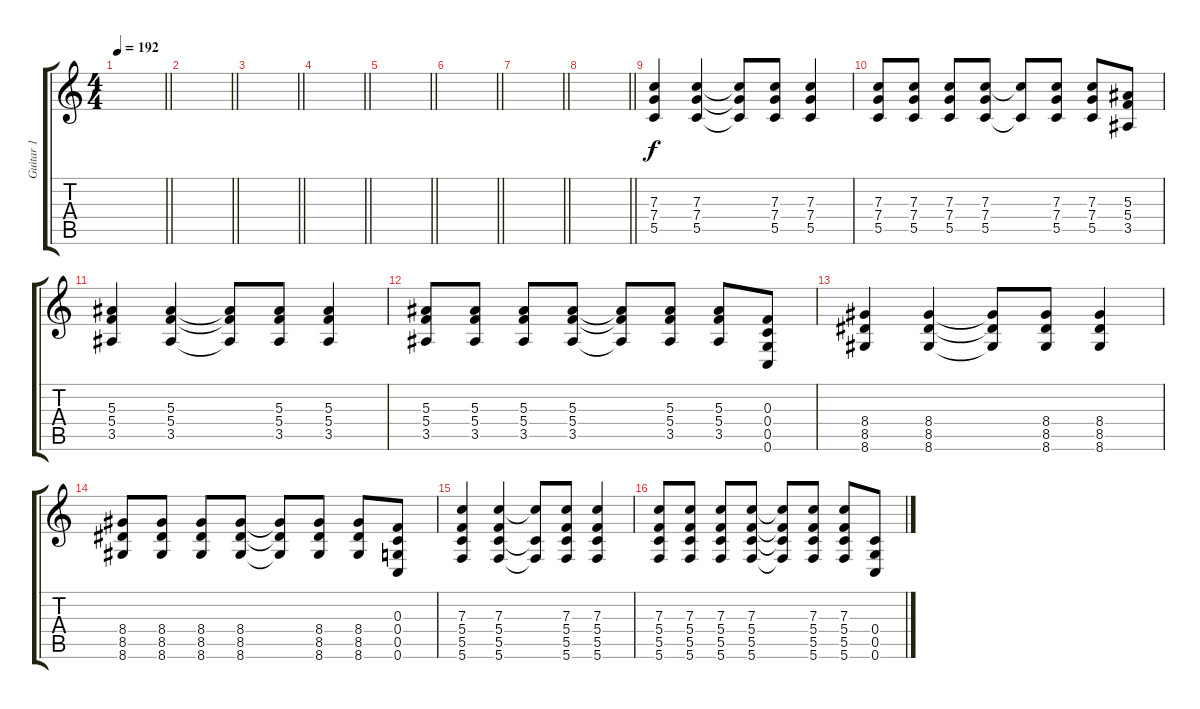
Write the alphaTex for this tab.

\track ("Guitar 1" "Guitar 1") {instrument distortionguitar}
\staff {score tabs}
\tuning (D4 A3 F3 C3 G2 C2) {hide}
\ts (4 4)
\tempo 192
\clef g2
\barLineRight lightlight
\ks c
|
\barLineRight lightlight
|
\barLineRight lightlight
|
\barLineRight lightlight
|
\barLineRight lightlight
|
\barLineRight lightlight
|
\barLineRight lightlight
|
\barLineRight lightlight
|
(7.3 7.4 5.5).4 (7.3 7.4 5.5).4 (7.3{t} 7.4{t} 5.5{t}).8 (7.3 7.4 5.5).8 (7.3 7.4 5.5).4 |
(7.3 7.4 5.5).8 (7.3 7.4 5.5).8 (7.3 7.4 5.5).8 (7.3 7.4 5.5).8 (7.3{t} 5.5{t}).8 (7.3 7.4 5.5).8 (7.3 7.4 5.5).8 (5.3 5.4 3.5).8 |
(5.3 5.4 3.5).4 (5.3 5.4 3.5).4 (5.3{t} 5.4{t} 3.5{t}).8 (5.3 5.4 3.5).8 (5.3 5.4 3.5).4 |
(5.3 5.4 3.5).8 (5.3 5.4 3.5).8 (5.3 5.4 3.5).8 (5.3 5.4 3.5).8 (5.3{t} 5.4{t} 3.5{t}).8 (5.3 5.4 3.5).8 (5.3 5.4 3.5).8 (0.3 0.4 0.5 0.6).8 |
(8.4 8.5 8.6).4 (8.4 8.5 8.6).4 (8.4{t} 8.5{t} 8.6{t}).8 (8.4 8.5 8.6).8 (8.4 8.5 8.6).4 |
(8.4 8.5 8.6).8 (8.4 8.5 8.6).8 (8.4 8.5 8.6).8 (8.4 8.5 8.6).8 (8.4{t} 8.5{t} 8.6{t}).8 (8.4 8.5 8.6).8 (8.4 8.5 8.6).8 (0.3 0.4 0.5 0.6).8 |
(7.3 5.4 5.5 5.6).4 (7.3 5.4 5.5 5.6).4 (7.3{t} 5.5{t} 5.6{t}).8 (7.3 5.4 5.5 5.6).8 (7.3 5.4 5.5 5.6).4 |
(7.3 5.4 5.5 5.6).8 (7.3 5.4 5.5 5.6).8 (7.3 5.4 5.5 5.6).8 (7.3 5.4 5.5 5.6).8 (7.3{t} 5.4{t} 5.5{t} 5.6{t}).8 (7.3 5.4 5.5 5.6).8 (7.3 5.4 5.5 5.6).8 (0.4 0.5 0.6).8
